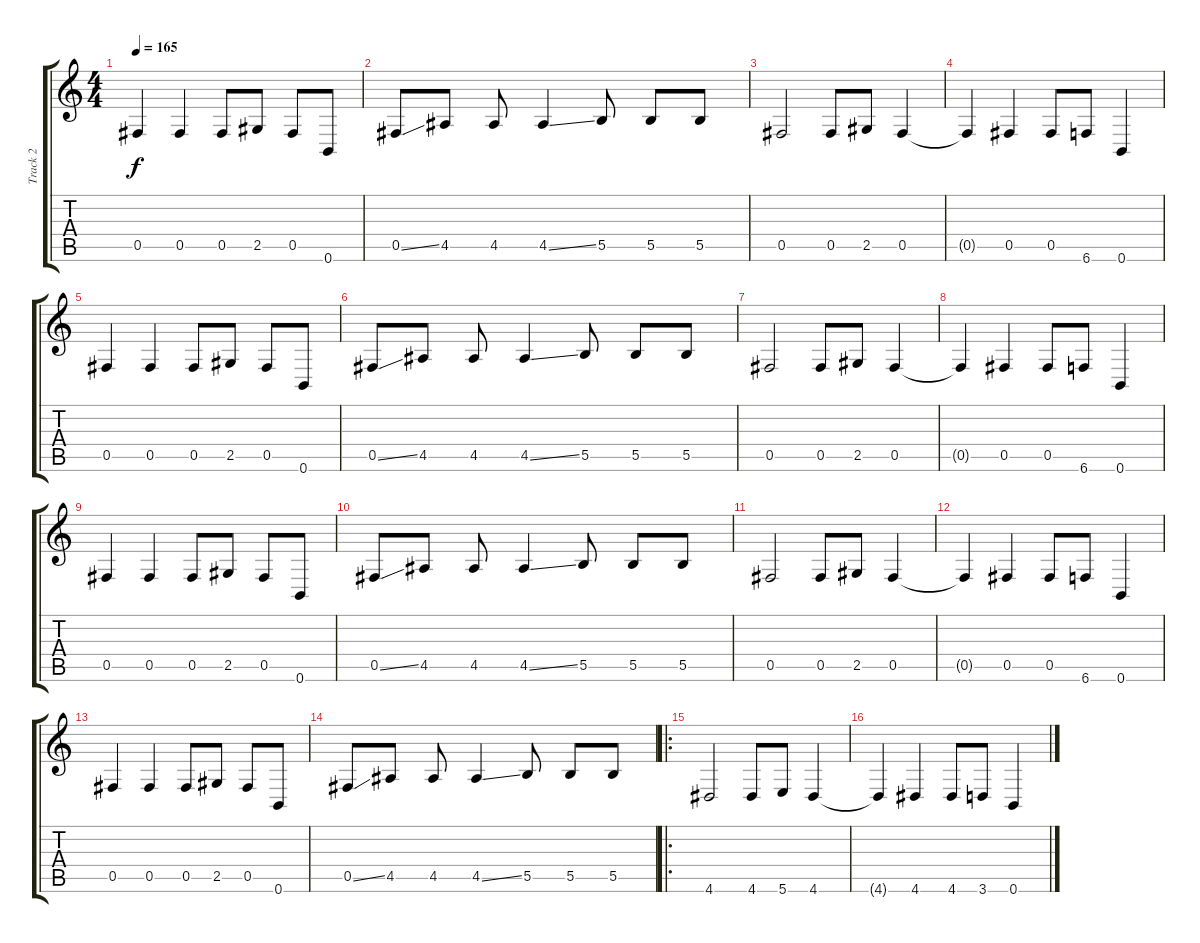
\track ("Track 2" "Track 2") {instrument distortionguitar}
\staff {score tabs}
\tuning (Db4 Ab3 E3 B2 Gb2 B1) {hide}
\ts (4 4)
\tempo 165
\clef g2
\ks c
0.5.4{dy f} 0.5.4 0.5.8 2.5.8 0.5.8 0.6.8 |
0.5{ss}.8 4.5.8 4.5.8 4.5{ss}.4 5.5.8 5.5.8 5.5.8 |
0.5.2 0.5.8 2.5.8 0.5.4 |
0.5{t}.4 0.5.4 0.5.8 6.6.8 0.6.4 |
0.5.4 0.5.4 0.5.8 2.5.8 0.5.8 0.6.8 |
0.5{ss}.8 4.5.8 4.5.8 4.5{ss}.4 5.5.8 5.5.8 5.5.8 |
0.5.2 0.5.8 2.5.8 0.5.4 |
0.5{t}.4 0.5.4 0.5.8 6.6.8 0.6.4 |
0.5.4 0.5.4 0.5.8 2.5.8 0.5.8 0.6.8 |
0.5{ss}.8 4.5.8 4.5.8 4.5{ss}.4 5.5.8 5.5.8 5.5.8 |
0.5.2 0.5.8 2.5.8 0.5.4 |
0.5{t}.4 0.5.4 0.5.8 6.6.8 0.6.4 |
0.5.4 0.5.4 0.5.8 2.5.8 0.5.8 0.6.8 |
0.5{ss}.8 4.5.8 4.5.8 4.5{ss}.4 5.5.8 5.5.8 5.5.8 |
\ro
4.6.2 4.6.8 5.6.8 4.6.4 |
4.6{t}.4 4.6.4 4.6.8 3.6.8 0.6.4
